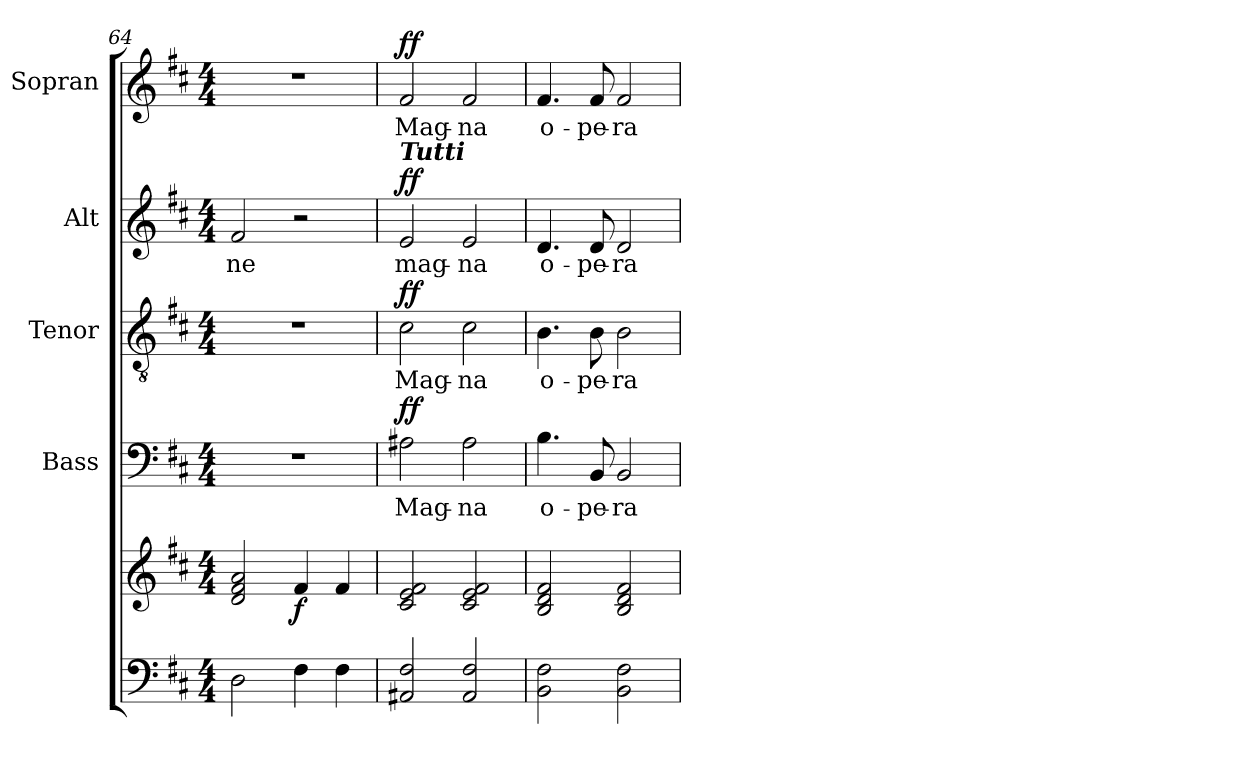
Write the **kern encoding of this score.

**kern	**kern	**dynam	**kern	**text	**dynam	**kern	**text	**dynam	**kern	**text	**dynam	**kern	**text	**dynam
*part5	*part5	*part5	*part4	*part4	*part4	*part3	*part3	*part3	*part2	*part2	*part2	*part1	*part1	*part1
*staff6	*staff5	*staff5/6	*staff4	*staff4	*staff4	*staff3	*staff3	*staff3	*staff2	*staff2	*staff2	*staff1	*staff1	*staff1
*	*	*	*I"Bass	*	*	*I"Tenor	*	*	*I"Alt	*	*	*I"Sopran	*	*
*	*	*	*I'B	*	*	*I'T	*	*	*I'A	*	*	*I'S	*	*
*clefF4	*clefG2	*	*clefF4	*	*	*clefGv2	*	*	*clefG2	*	*	*clefG2	*	*
*k[f#c#]	*k[f#c#]	*	*k[f#c#]	*	*	*k[f#c#]	*	*	*k[f#c#]	*	*	*k[f#c#]	*	*
*D:	*D:	*	*D:	*	*	*D:	*	*	*D:	*	*	*D:	*	*
*M4/4	*M4/4	*	*M4/4	*	*	*M4/4	*	*	*M4/4	*	*	*M4/4	*	*
=64	=64	=64	=64	=64	=64	=64	=64	=64	=64	=64	=64	=64	=64	=64
!	!	!	!	!	!	!	!	!	!	!LO:LY:b	!	!	!	!
2D\	2d/ 2f#/ 2a/	.	1r	.	.	1r	.	.	2f#/	-ne	.	1r	.	.
!	!	!LO:DY:b	!	!	!	!	!	!	!	!	!	!	!	!
4F#\	4f#/	f	.	.	.	.	.	.	2r	.	.	.	.	.
4F#\	4f#/	.	.	.	.	.	.	.	.	.	.	.	.	.
=65	=65	=65	=65	=65	=65	=65	=65	=65	=65	=65	=65	=65	=65	=65
!	!	!	!	!	!	!	!	!	!LO:TX:a:Bi:t=Tutti	!	!	!	!	!
!	!	!	!	!LO:LY:b	!LO:DY:a	!	!LO:LY:b	!LO:DY:a	!	!LO:LY:b	!LO:DY:a	!	!LO:LY:b	!LO:DY:a
2AA#X/ 2F#/	2c#/ 2e/ 2f#/	.	2A#X\	Mag-	ff	2c#\	Mag-	ff	2e/	mag-	ff	2f#/	Mag-	ff
!	!	!	!	!LO:LY:b	!	!	!LO:LY:b	!	!	!LO:LY:b	!	!	!LO:LY:b	!
2AA#/ 2F#/	2c#/ 2e/ 2f#/	.	2A#\	-na	.	2c#\	-na	.	2e/	-na	.	2f#/	-na	.
=66	=66	=66	=66	=66	=66	=66	=66	=66	=66	=66	=66	=66	=66	=66
!	!	!	!	!LO:LY:b	!	!	!LO:LY:b	!	!	!LO:LY:b	!	!	!LO:LY:b	!
2BB\ 2F#\	2B/ 2d/ 2f#/	.	4.B\	o-	.	4.B\	o-	.	4.d/	o-	.	4.f#/	o-	.
!	!	!	!	!LO:LY:b	!	!	!LO:LY:b	!	!	!LO:LY:b	!	!	!LO:LY:b	!
.	.	.	8BB/	-pe-	.	8B\	-pe-	.	8d/	-pe-	.	8f#/	-pe-	.
!	!	!	!	!LO:LY:b	!	!	!LO:LY:b	!	!	!LO:LY:b	!	!	!LO:LY:b	!
2BB\ 2F#\	2B/ 2d/ 2f#/	.	2BB/	-ra	.	2B\	-ra	.	2d/	-ra	.	2f#/	-ra	.
=	=	=	=	=	=	=	=	=	=	=	=	=	=	=
*-	*-	*-	*-	*-	*-	*-	*-	*-	*-	*-	*-	*-	*-	*-
